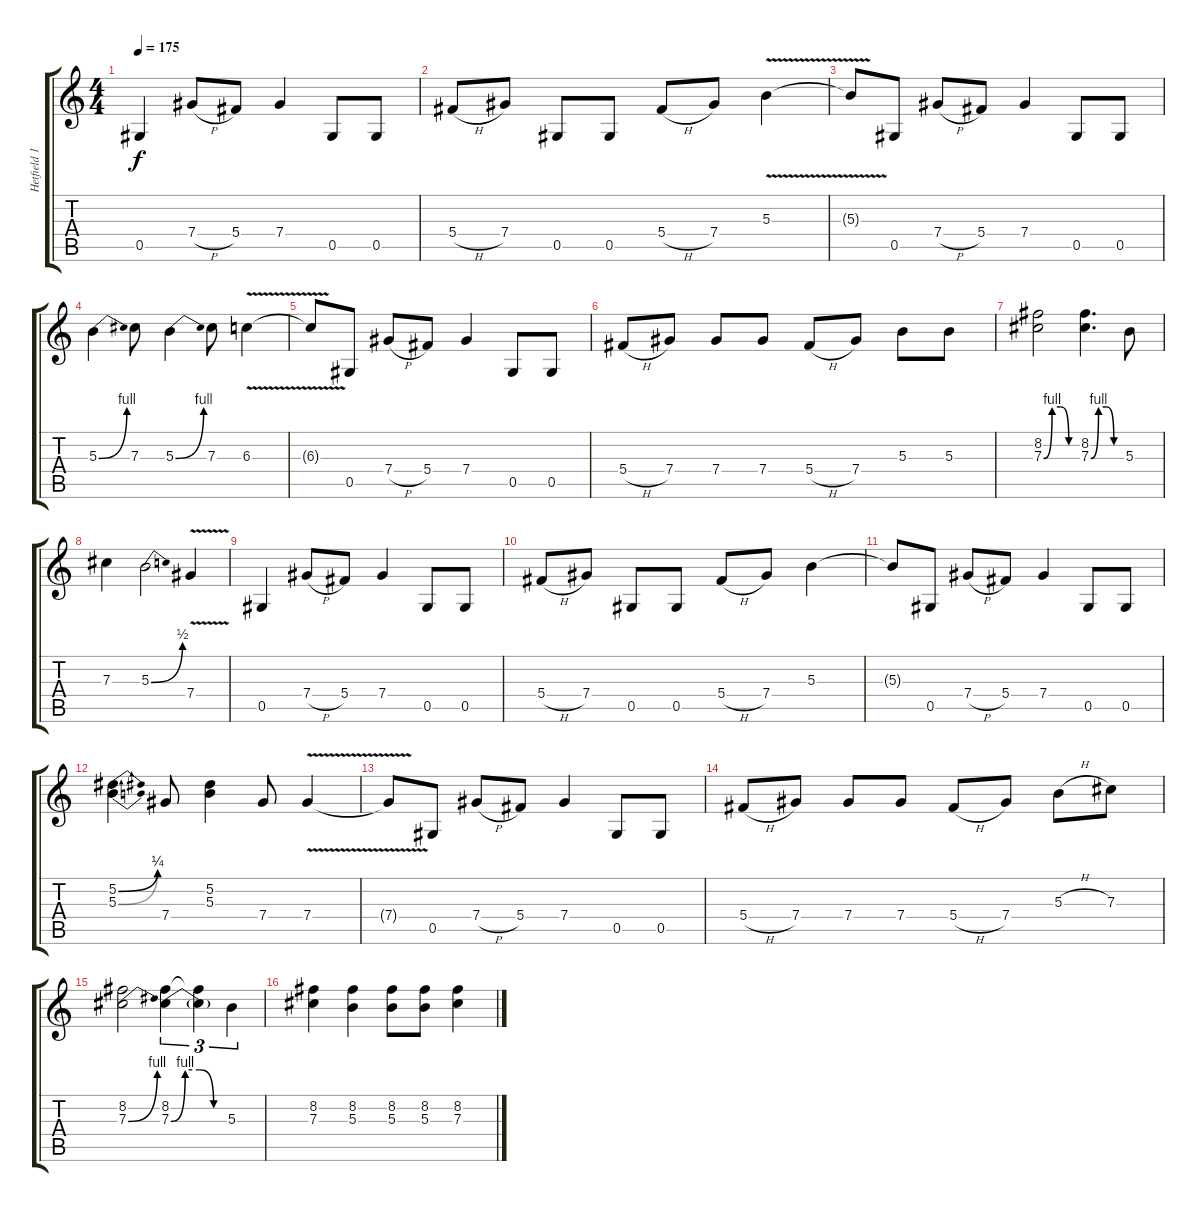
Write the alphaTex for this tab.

\track ("Hetfield 1" "Hetfield 1") {instrument distortionguitar}
\staff {score tabs}
\tuning (Eb4 Bb3 Gb3 Db3 Ab2 Eb2) {hide}
\ts (4 4)
\tempo 175
\clef g2
\ks c
0.5.4{dy f} 7.4{h}.8 5.4.8 7.4.4 0.5.8 0.5.8 |
5.4{h}.8 7.4.8 0.5.8 0.5.8 5.4{h}.8 7.4.8 5.3{v}.4 |
5.3{t}.8 0.5.8 7.4{h}.8 5.4.8 7.4.4 0.5.8 0.5.8 |
5.3{be (bend 0 0 60 4)}.4 7.3.8 5.3{be (bend 0 0 60 4)}.4 7.3.8 6.3{v}.4 |
6.3{t}.8 0.5.8 7.4{h}.8 5.4.8 7.4.4 0.5.8 0.5.8 |
5.4{h}.8 7.4.8 7.4.8 7.4.8 5.4{h}.8 7.4.8 5.3.8 5.3.8 |
(8.2 7.3{be (custom 0 0 15 4 30 4 45 0 60 0)}).2 (8.2 7.3{be (custom 0 0 15 4 30 4 45 0 60 0)}).4{d} 5.3.8 |
7.3.4 5.3{be (bend 0 0 60 2)}.2 7.4{v}.4 |
0.5.4 7.4{h}.8 5.4.8 7.4.4 0.5.8 0.5.8 |
5.4{h}.8 7.4.8 0.5.8 0.5.8 5.4{h}.8 7.4.8 5.3.4 |
5.3{t}.8 0.5.8 7.4{h}.8 5.4.8 7.4.4 0.5.8 0.5.8 |
(5.2{be (bend 0 0 60 1)} 5.3{be (bend 0 0 60 1)}).4 7.4.8 (5.2 5.3).4 7.4.8 7.4{v}.4 |
7.4{t}.8 0.5.8 7.4{h}.8 5.4.8 7.4.4 0.5.8 0.5.8 |
5.4{h}.8 7.4.8 7.4.8 7.4.8 5.4{h}.8 7.4.8 5.3{h}.8 7.3.8 |
(8.2 7.3{be (bend 0 0 60 4)}).2 (8.2 7.3{be (custom 0 0 15 4 30 4 45 0 60 0)}).4{tu (3 2)} (8.2{t} 7.3{t}).4{tu (3 2)} 5.3.4{tu (3 2)} |
(8.2 7.3).4 (8.2 5.3).4 (8.2 5.3).8 (8.2 5.3).8 (8.2 7.3).4
